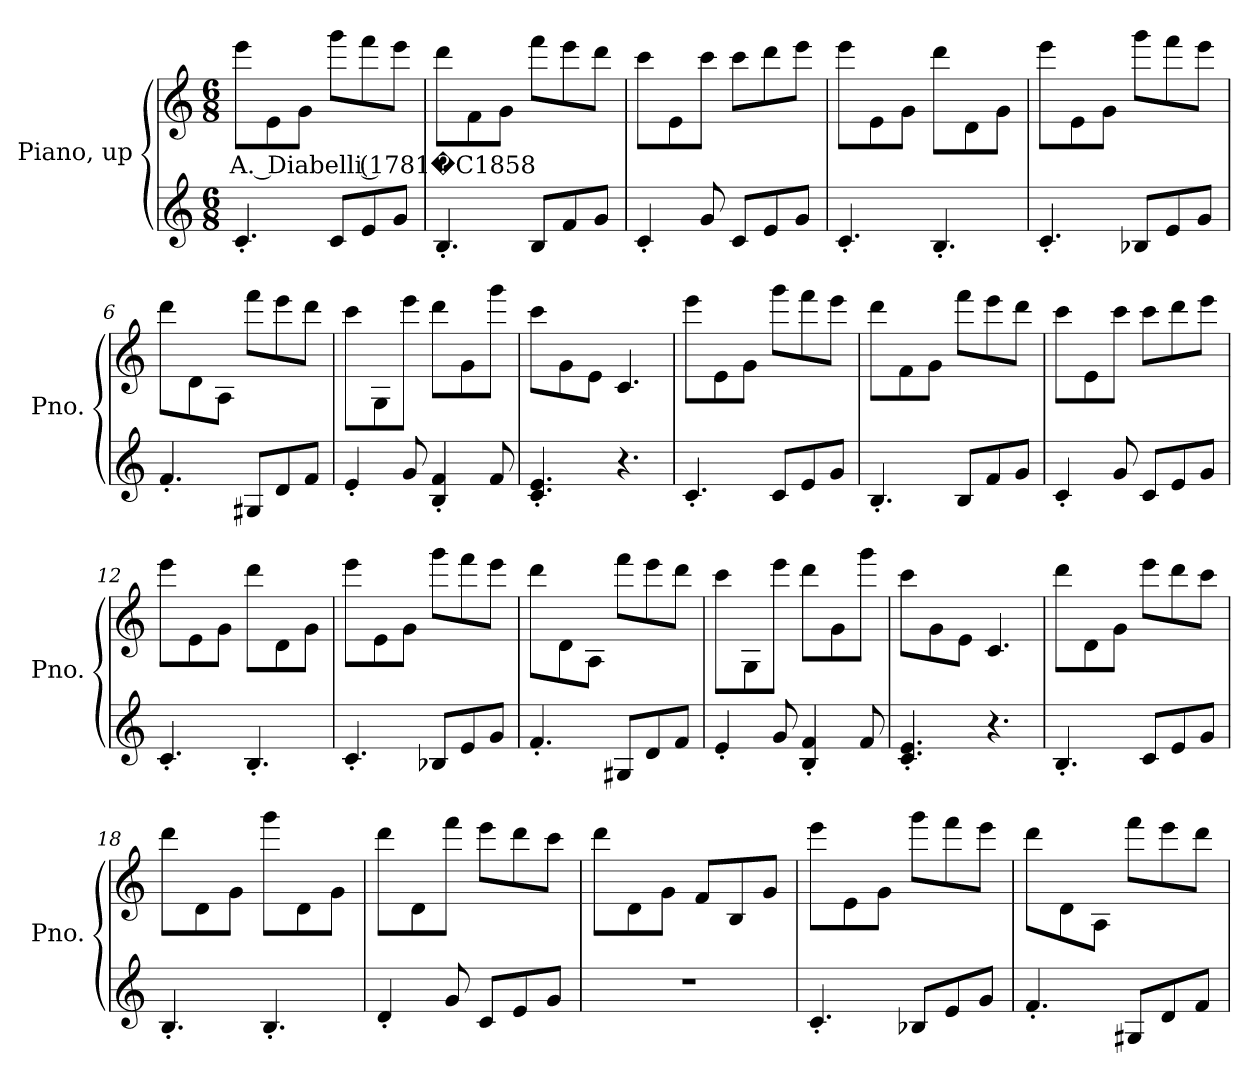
**kern	**kern	**text
*part1	*part1	*part1
*staff2	*staff1	*staff1
*I"Piano, up	*	*
*I'Pno.	*	*
*clefG2	*clefG2	*
*k[]	*k[]	*
*M6/8	*M6/8	*
*MM120	*MM120	*
=1	=1	=1
!	!	!LO:LY:b
4.c'/	8eee\L	A. Diabelli (1781�C1858
.	8e\	.
.	8g\J	.
8c/L	8ggg\L	.
8e/	8fff\	.
8g/J	8eee\J	.
=2	=2	=2
4.B'/	8ddd\L	.
.	8f\	.
.	8g\J	.
8B/L	8fff\L	.
8f/	8eee\	.
8g/J	8ddd\J	.
=3	=3	=3
4c'/	8ccc\L	.
.	8e\	.
8g/	8ccc\J	.
8c/L	8ccc\L	.
8e/	8ddd\	.
8g/J	8eee\J	.
=4	=4	=4
4.c'/	8eee\L	.
.	8e\	.
.	8g\J	.
4.B'/	8ddd\L	.
.	8d\	.
.	8g\J	.
!!LO:LB:g=z
=5	=5	=5
4.c'/	8eee\L	.
.	8e\	.
.	8g\J	.
8B-X/L	8ggg\L	.
8e/	8fff\	.
8g/J	8eee\J	.
=6	=6	=6
4.f'/	8ddd\L	.
.	8d\	.
.	8A\J	.
8G#X/L	8fff\L	.
8d/	8eee\	.
8f/J	8ddd\J	.
=7	=7	=7
4e'/	8ccc\L	.
.	8G\	.
8g/	8eee\J	.
4B/' 4f/'	8ddd\L	.
.	8g\	.
8f/	8ggg\J	.
=8	=8	=8
4.c/' 4.e/'	8ccc\L	.
.	8g\	.
.	8e\J	.
4.r	4.c/	.
=9	=9	=9
4.c'/	8eee\L	.
.	8e\	.
.	8g\J	.
8c/L	8ggg\L	.
8e/	8fff\	.
8g/J	8eee\J	.
=10	=10	=10
4.B'/	8ddd\L	.
.	8f\	.
.	8g\J	.
8B/L	8fff\L	.
8f/	8eee\	.
8g/J	8ddd\J	.
!!LO:LB:g=z
=11	=11	=11
4c'/	8ccc\L	.
.	8e\	.
8g/	8ccc\J	.
8c/L	8ccc\L	.
8e/	8ddd\	.
8g/J	8eee\J	.
=12	=12	=12
4.c'/	8eee\L	.
.	8e\	.
.	8g\J	.
4.B'/	8ddd\L	.
.	8d\	.
.	8g\J	.
=13	=13	=13
4.c'/	8eee\L	.
.	8e\	.
.	8g\J	.
8B-X/L	8ggg\L	.
8e/	8fff\	.
8g/J	8eee\J	.
=14	=14	=14
4.f'/	8ddd\L	.
.	8d\	.
.	8A\J	.
8G#X/L	8fff\L	.
8d/	8eee\	.
8f/J	8ddd\J	.
=15	=15	=15
4e'/	8ccc\L	.
.	8G\	.
8g/	8eee\J	.
4B/' 4f/'	8ddd\L	.
.	8g\	.
8f/	8ggg\J	.
=16	=16	=16
4.c/' 4.e/'	8ccc\L	.
.	8g\	.
.	8e\J	.
4.r	4.c/	.
!!LO:LB:g=z
=17	=17	=17
4.B'/	8ddd\L	.
.	8d\	.
.	8g\J	.
8c/L	8eee\L	.
8e/	8ddd\	.
8g/J	8ccc\J	.
=18	=18	=18
4.B'/	8ddd\L	.
.	8d\	.
.	8g\J	.
4.B'/	8ggg\L	.
.	8d\	.
.	8g\J	.
=19	=19	=19
4d'/	8ddd\L	.
.	8d\	.
8g/	8fff\J	.
8c/L	8eee\L	.
8e/	8ddd\	.
8g/J	8ccc\J	.
=20	=20	=20
2.r	8ddd\L	.
.	8d\	.
.	8g\J	.
.	8f/L	.
.	8B/	.
.	8g/J	.
=21	=21	=21
4.c'/	8eee\L	.
.	8e\	.
.	8g\J	.
8B-X/L	8ggg\L	.
8e/	8fff\	.
8g/J	8eee\J	.
=22	=22	=22
4.f'/	8ddd\L	.
.	8d\	.
.	8A\J	.
8G#X/L	8fff\L	.
8d/	8eee\	.
8f/J	8ddd\J	.
=	=	=
*-	*-	*-
